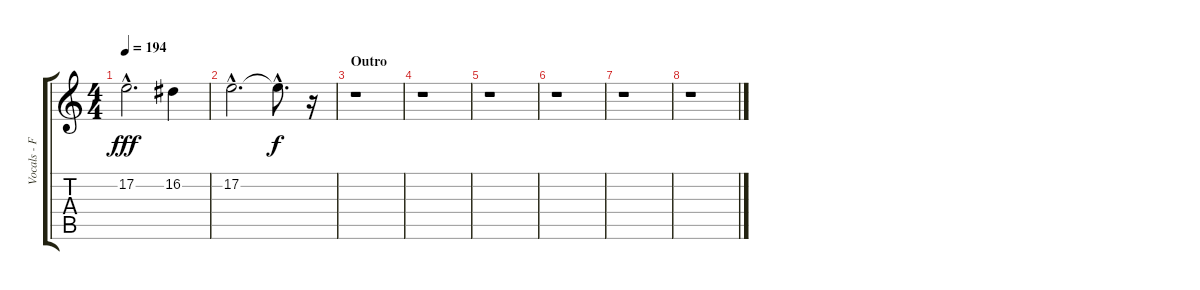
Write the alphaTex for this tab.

\track ("Vocals - Fat Mike" "Vocals - F") {instrument lead6voice}
\staff {score tabs}
\tuning (E4 B3 G3 D3 A2 E2) {hide}
\ts (4 4)
\tempo 194
\clef g2
\ks c
17.2{hac}.2{d dy fff} 16.2.4 |
17.2{hac}.2{d} 17.2{hac t}.8{d dy f} r.16 |
\section ("" "Outro")
r.1 |
r.1 |
r.1 |
r.1 |
r.1 |
r.1
